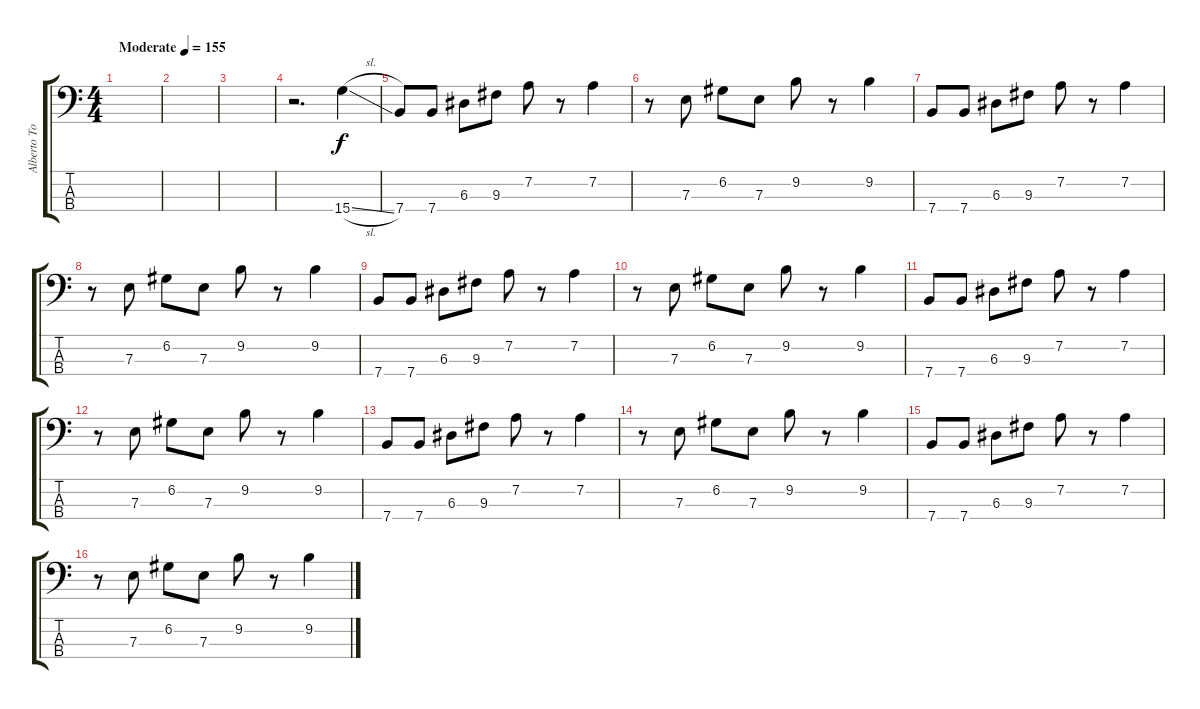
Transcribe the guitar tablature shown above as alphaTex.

\track ("Alberto Torrado" "Alberto To") {instrument electricguitarjazz}
\staff {score tabs}
\tuning (G2 D2 A1 E1) {hide}
\ts (4 4)
\tempo (155 "Moderate")
\clef f4
\ks c
|
|
|
r.2{d} 15.4{sl}.4 |
7.4.8 7.4.8 6.3.8 9.3.8 7.2.8 r.8 7.2.4 |
r.8 7.3.8 6.2.8 7.3.8 9.2.8 r.8 9.2.4 |
7.4.8 7.4.8 6.3.8 9.3.8 7.2.8 r.8 7.2.4 |
r.8 7.3.8 6.2.8 7.3.8 9.2.8 r.8 9.2.4 |
7.4.8 7.4.8 6.3.8 9.3.8 7.2.8 r.8 7.2.4 |
r.8 7.3.8 6.2.8 7.3.8 9.2.8 r.8 9.2.4 |
7.4.8 7.4.8 6.3.8 9.3.8 7.2.8 r.8 7.2.4 |
r.8 7.3.8 6.2.8 7.3.8 9.2.8 r.8 9.2.4 |
7.4.8 7.4.8 6.3.8 9.3.8 7.2.8 r.8 7.2.4 |
r.8 7.3.8 6.2.8 7.3.8 9.2.8 r.8 9.2.4 |
7.4.8 7.4.8 6.3.8 9.3.8 7.2.8 r.8 7.2.4 |
r.8 7.3.8 6.2.8 7.3.8 9.2.8 r.8 9.2.4
